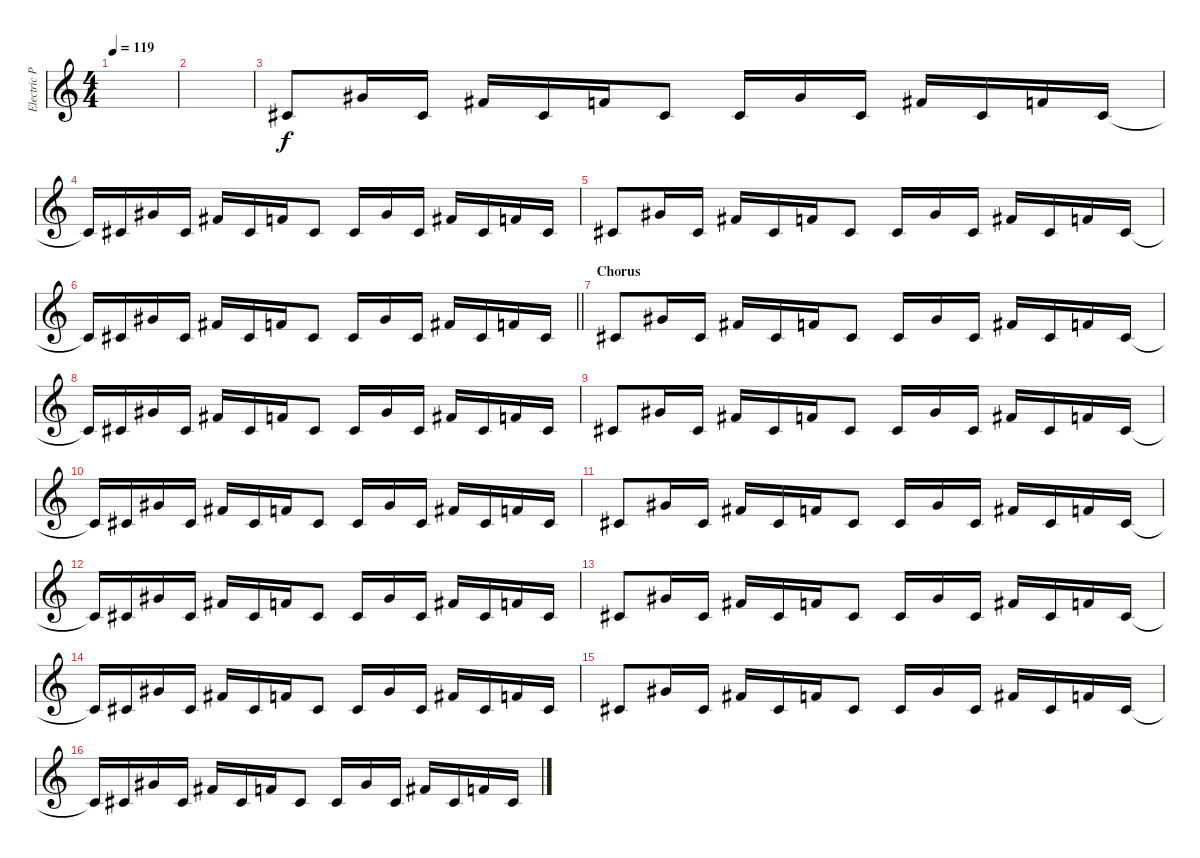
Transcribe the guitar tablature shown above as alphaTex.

\track ("Electric Piano" "Electric P") {instrument acousticgrandpiano}
\staff {score}
\tuning (E4 B3 G3 D3 A2 E2 B1) {hide}
\ts (4 4)
\tempo 119
\clef g2
\ks c
|
|
2.2.8 4.1.16 2.2.16 2.1.16 2.2.16 1.1.16 2.2.8 2.2.16 4.1.16 2.2.16 2.1.16 2.2.16 1.1.16 2.2.16 |
2.2{t}.16 2.2.16 4.1.16 2.2.16 2.1.16 2.2.16 1.1.16 2.2.8 2.2.16 4.1.16 2.2.16 2.1.16 2.2.16 1.1.16 2.2.16 |
2.2.8 4.1.16 2.2.16 2.1.16 2.2.16 1.1.16 2.2.8 2.2.16 4.1.16 2.2.16 2.1.16 2.2.16 1.1.16 2.2.16 |
\barLineRight lightlight
2.2{t}.16 2.2.16 4.1.16 2.2.16 2.1.16 2.2.16 1.1.16 2.2.8 2.2.16 4.1.16 2.2.16 2.1.16 2.2.16 1.1.16 2.2.16 |
\section ("" "Chorus")
2.2.8 4.1.16 2.2.16 2.1.16 2.2.16 1.1.16 2.2.8 2.2.16 4.1.16 2.2.16 2.1.16 2.2.16 1.1.16 2.2.16 |
2.2{t}.16 2.2.16 4.1.16 2.2.16 2.1.16 2.2.16 1.1.16 2.2.8 2.2.16 4.1.16 2.2.16 2.1.16 2.2.16 1.1.16 2.2.16 |
2.2.8 4.1.16 2.2.16 2.1.16 2.2.16 1.1.16 2.2.8 2.2.16 4.1.16 2.2.16 2.1.16 2.2.16 1.1.16 2.2.16 |
2.2{t}.16 2.2.16 4.1.16 2.2.16 2.1.16 2.2.16 1.1.16 2.2.8 2.2.16 4.1.16 2.2.16 2.1.16 2.2.16 1.1.16 2.2.16 |
2.2.8 4.1.16 2.2.16 2.1.16 2.2.16 1.1.16 2.2.8 2.2.16 4.1.16 2.2.16 2.1.16 2.2.16 1.1.16 2.2.16 |
2.2{t}.16 2.2.16 4.1.16 2.2.16 2.1.16 2.2.16 1.1.16 2.2.8 2.2.16 4.1.16 2.2.16 2.1.16 2.2.16 1.1.16 2.2.16 |
2.2.8 4.1.16 2.2.16 2.1.16 2.2.16 1.1.16 2.2.8 2.2.16 4.1.16 2.2.16 2.1.16 2.2.16 1.1.16 2.2.16 |
2.2{t}.16 2.2.16 4.1.16 2.2.16 2.1.16 2.2.16 1.1.16 2.2.8 2.2.16 4.1.16 2.2.16 2.1.16 2.2.16 1.1.16 2.2.16 |
2.2.8 4.1.16 2.2.16 2.1.16 2.2.16 1.1.16 2.2.8 2.2.16 4.1.16 2.2.16 2.1.16 2.2.16 1.1.16 2.2.16 |
2.2{t}.16 2.2.16 4.1.16 2.2.16 2.1.16 2.2.16 1.1.16 2.2.8 2.2.16 4.1.16 2.2.16 2.1.16 2.2.16 1.1.16 2.2.16
